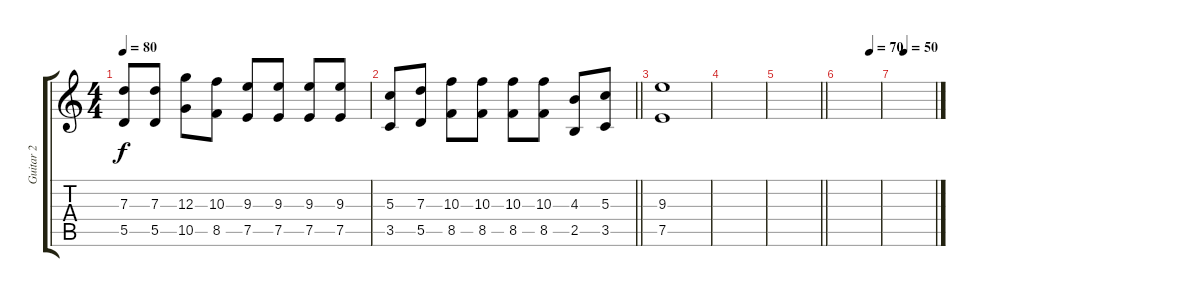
\track ("Guitar 2" "Guitar 2") {instrument distortionguitar}
\staff {score tabs}
\tuning (E4 B3 G3 D3 A2 E2) {hide}
\ts (4 4)
\tempo 80
\clef g2
\ks c
(7.3 5.5).8{dy f} (7.3 5.5).8 (12.3 10.5).8 (10.3 8.5).8 (9.3 7.5).8 (9.3 7.5).8 (9.3 7.5).8 (9.3 7.5).8 |
\barLineRight lightlight
(5.3 3.5).8 (7.3 5.5).8 (10.3 8.5).8 (10.3 8.5).8 (10.3 8.5).8 (10.3 8.5).8 (4.3 2.5).8 (5.3 3.5).8 |
(9.3 7.5).1 |
|
\barLineRight lightlight
|
\tempo (70 0.75)
|
\tempo (50 0.25)
